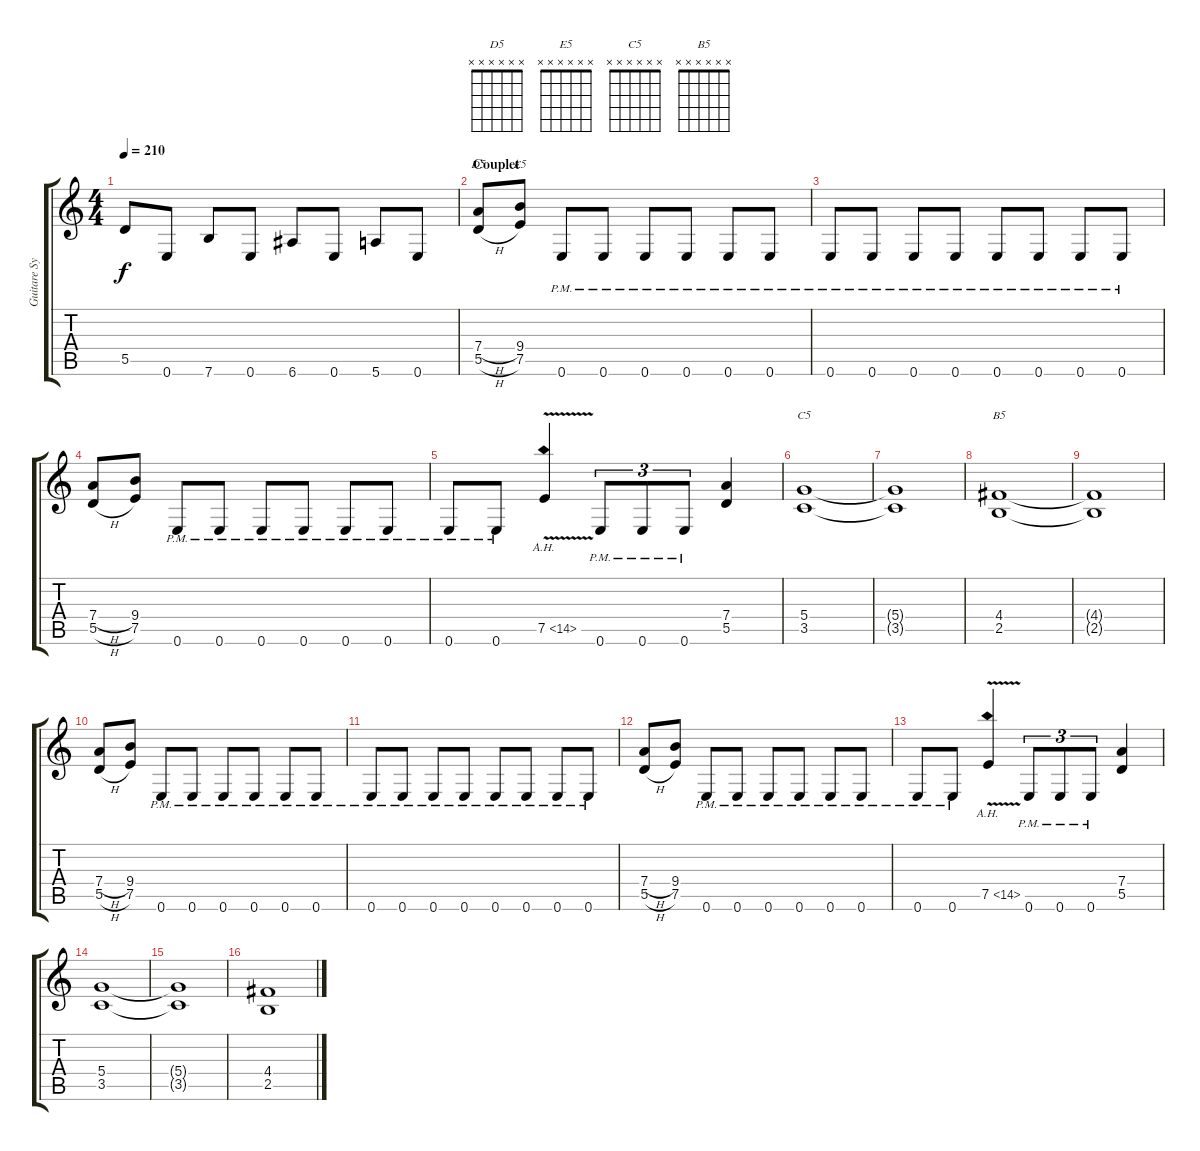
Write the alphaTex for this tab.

\track ("Guitare Sylvain" "Guitare Sy") {instrument distortionguitar}
\staff {score tabs}
\tuning (E4 B3 G3 D3 A2 E2) {hide}
\chord ("D5" x x x x x x)
\chord ("E5" x x x x x x)
\chord ("C5" x x x x x x)
\chord ("B5" x x x x x x)
\ts (4 4)
\tempo 210
\clef g2
\ks c
5.5{t}.8{dy f} 0.6.8 7.6.8 0.6.8 6.6.8 0.6.8 5.6.8 0.6.8 |
\section ("" "Couplet")
(7.4{h} 5.5{h}).8{ch "D5"} (9.4 7.5).8{ch "E5"} 0.6{pm}.8 0.6{pm}.8 0.6{pm}.8 0.6{pm}.8 0.6{pm}.8 0.6{pm}.8 |
0.6{pm}.8 0.6{pm}.8 0.6{pm}.8 0.6{pm}.8 0.6{pm}.8 0.6{pm}.8 0.6{pm}.8 0.6{pm}.8 |
(7.4{h} 5.5{h}).8 (9.4 7.5).8 0.6{pm}.8 0.6{pm}.8 0.6{pm}.8 0.6{pm}.8 0.6{pm}.8 0.6{pm}.8 |
0.6{pm}.8 0.6{pm}.8 7.5{ah 7 v}.4 0.6{pm}.8{tu (3 2)} 0.6{pm}.8{tu (3 2)} 0.6{pm}.8{tu (3 2)} (7.4 5.5).4 |
(5.4 3.5).1{ch "C5"} |
(5.4{t} 3.5{t}).1 |
(4.4 2.5).1{ch "B5"} |
(4.4{t} 2.5{t}).1 |
(7.4{h} 5.5{h}).8 (9.4 7.5).8 0.6{pm}.8 0.6{pm}.8 0.6{pm}.8 0.6{pm}.8 0.6{pm}.8 0.6{pm}.8 |
0.6{pm}.8 0.6{pm}.8 0.6{pm}.8 0.6{pm}.8 0.6{pm}.8 0.6{pm}.8 0.6{pm}.8 0.6{pm}.8 |
(7.4{h} 5.5{h}).8 (9.4 7.5).8 0.6{pm}.8 0.6{pm}.8 0.6{pm}.8 0.6{pm}.8 0.6{pm}.8 0.6{pm}.8 |
0.6{pm}.8 0.6{pm}.8 7.5{ah 7 v}.4 0.6{pm}.8{tu (3 2)} 0.6{pm}.8{tu (3 2)} 0.6{pm}.8{tu (3 2)} (7.4 5.5).4 |
(5.4 3.5).1 |
(5.4{t} 3.5{t}).1 |
(4.4 2.5).1
